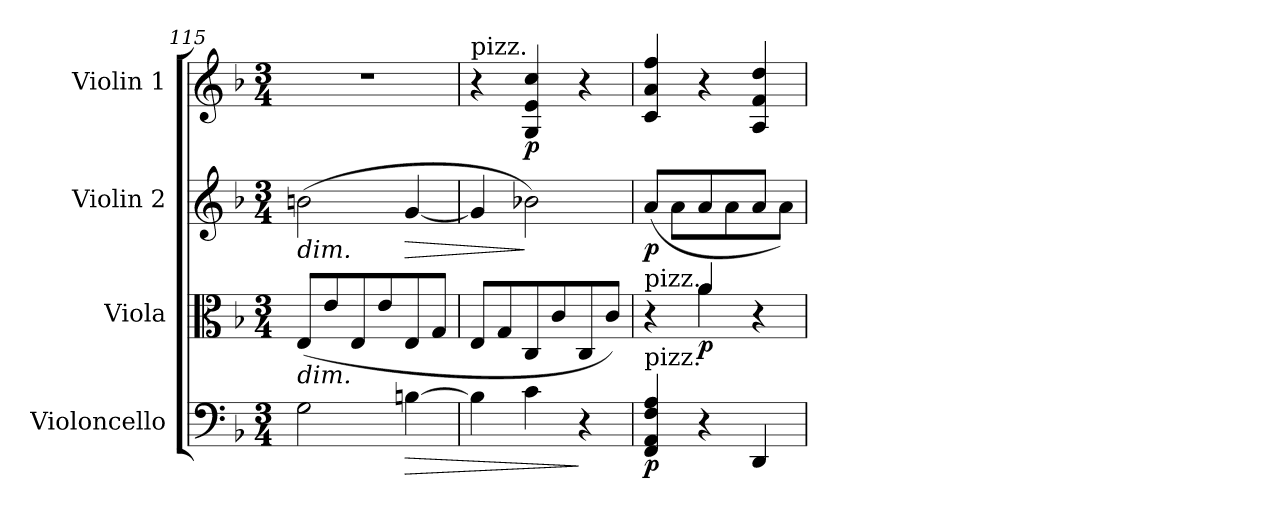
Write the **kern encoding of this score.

**kern	**dynam	**kern	**dynam	**kern	**dynam	**kern	**dynam
*part4	*part4	*part3	*part3	*part2	*part2	*part1	*part1
*staff4	*staff4	*staff3	*staff3	*staff2	*staff2	*staff1	*staff1
*I"Violoncello	*	*I"Viola	*	*I"Violin 2	*	*I"Violin 1	*
*I'Vc	*	*I'Vla	*	*I'Vln	*	*I'Vln	*
*clefF4	*	*clefC3	*	*clefG2	*	*clefG2	*
*k[b-]	*	*k[b-]	*	*k[b-]	*	*k[b-]	*
*M3/4	*	*M3/4	*	*M3/4	*	*M3/4	*
=115	=115	=115	=115	=115	=115	=115	=115
!	!	!	!	!LO:TX:b:i:t=dim.	!	!	!
!	!	!LO:TX:b:i:t=dim.	!	!	!	!	!
2G\	.	(<8E/L	.	(2bn\	.	2.r	.
.	.	8e/	.	.	.	.	.
.	.	8E/	.	.	.	.	.
.	.	8e/	.	.	.	.	.
!	!LO:HP:b	!	!	!	!LO:HP:b	!	!
[4Bn\	>	8E/	.	[4g/	>	.	.
.	.	8G/J	.	.	.	.	.
=116	=116	=116	=116	=116	=116	=116	=116
!	!	!	!	!	!	!LO:TX:a:t=pizz.	!
4B\]	.	8E/L	.	4g/]	.	4r	.
.	.	8G/	.	.	.	.	.
!	!	!	!	!	!	!	!LO:DY:b
4c\	.	8C/	.	2b-X\)	]	4G/ 4e/ 4cc/	p
.	.	8c/	.	.	.	.	.
4r	]	8C/	.	.	.	4r	.
.	.	8c/J)	.	.	.	.	.
=117	=117	=117	=117	=117	=117	=117	=117
*	*	*^	*	*^	*	*	*
!	!	!LO:TX:a:t=pizz.	!	!	!	!	!	!	!
!LO:TX:a:t=pizz.	!	!	!	!	!	!	!	!	!
!	!LO:DY:b	!	!	!	!	!	!LO:DY:b	!	!
4FF/ 4AA/ 4F/ 4A/	p	4r	4ryy	.	(8a/L	8ryy	p	4c/ 4a/ 4ff/	.
.	.	.	.	.	8ryy	8a\L	.	.	.
!	!	!	!	!LO:DY:b	!	!	!	!	!
4r	.	4a/	4a\	p	8a/	8ryy	.	4r	.
.	.	.	.	.	8ryy	8a\	.	.	.
4DD/	.	4r	4ryy	.	8a/J	8ryy	.	4A/ 4f/ 4dd/	.
.	.	.	.	.	8ryy	8a\J)	.	.	.
*	*	*v	*v	*	*	*	*	*	*
*	*	*	*	*v	*v	*	*	*
=	=	=	=	=	=	=	=
*-	*-	*-	*-	*-	*-	*-	*-
